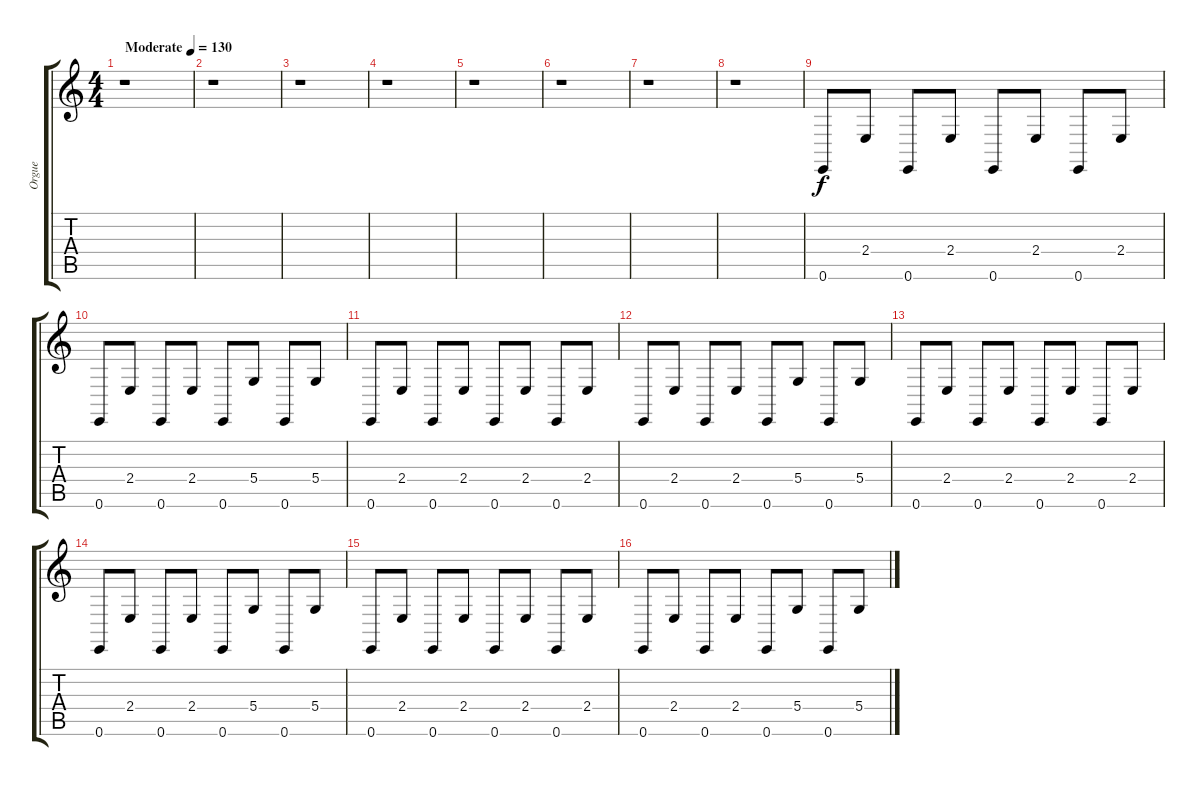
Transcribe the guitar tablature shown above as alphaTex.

\track ("Orgue" "Orgue") {instrument drawbarorgan}
\staff {score tabs}
\tuning (E4 B3 G3 D3 A2 E2) {hide}
\ts (4 4)
\tempo (130 "Moderate")
\clef g2
\ks c
r.1{dy f instrument drawbarorgan} |
r.1 |
r.1 |
r.1 |
r.1 |
r.1 |
r.1 |
r.1 |
0.6.8 2.4.8 0.6.8 2.4.8 0.6.8 2.4.8 0.6.8 2.4.8 |
0.6.8 2.4.8 0.6.8 2.4.8 0.6.8 5.4.8 0.6.8 5.4.8 |
0.6.8 2.4.8 0.6.8 2.4.8 0.6.8 2.4.8 0.6.8 2.4.8 |
0.6.8 2.4.8 0.6.8 2.4.8 0.6.8 5.4.8 0.6.8 5.4.8 |
0.6.8 2.4.8 0.6.8 2.4.8 0.6.8 2.4.8 0.6.8 2.4.8 |
0.6.8 2.4.8 0.6.8 2.4.8 0.6.8 5.4.8 0.6.8 5.4.8 |
0.6.8 2.4.8 0.6.8 2.4.8 0.6.8 2.4.8 0.6.8 2.4.8 |
0.6.8 2.4.8 0.6.8 2.4.8 0.6.8 5.4.8 0.6.8 5.4.8
